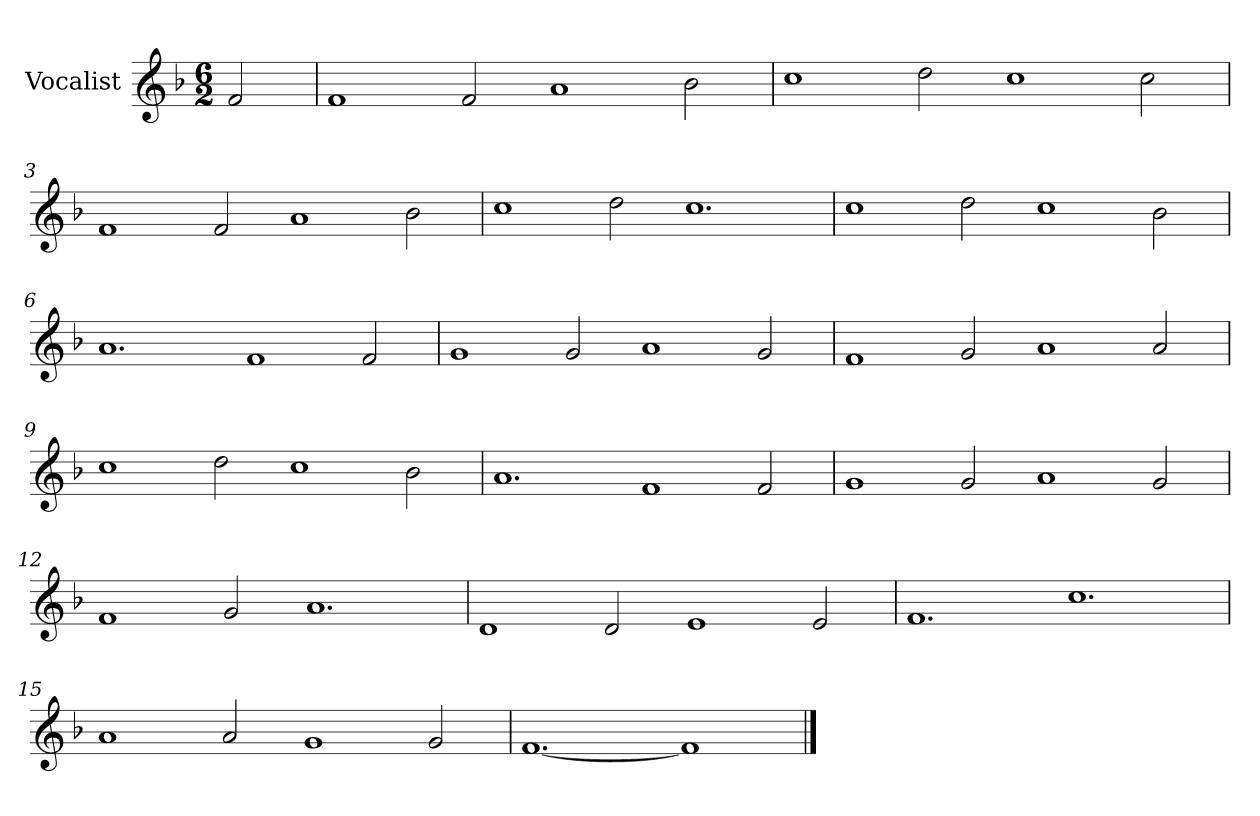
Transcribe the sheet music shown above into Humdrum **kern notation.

**kern
*part1
*staff1
*I"Vocalist
*k[b-]
*F:
*M6/2
=
2f
=1
1f
2f
1a
2b-
=2
1cc
2dd
1cc
2cc
=3
1f
2f
1a
2b-
=4
1cc
2dd
1.cc
=5
1cc
2dd
1cc
2b-
=6
1.a
1f
2f
=7
1g
2g
1a
2g
=8
1f
2g
1a
2a
=9
1cc
2dd
1cc
2b-
=10
1.a
1f
2f
=11
1g
2g
1a
2g
=12
1f
2g
1.a
=13
1d
2d
1e
2e
=14
1.f
1.cc
=15
1a
2a
1g
2g
=16
[1.f
1f]
==
*-
